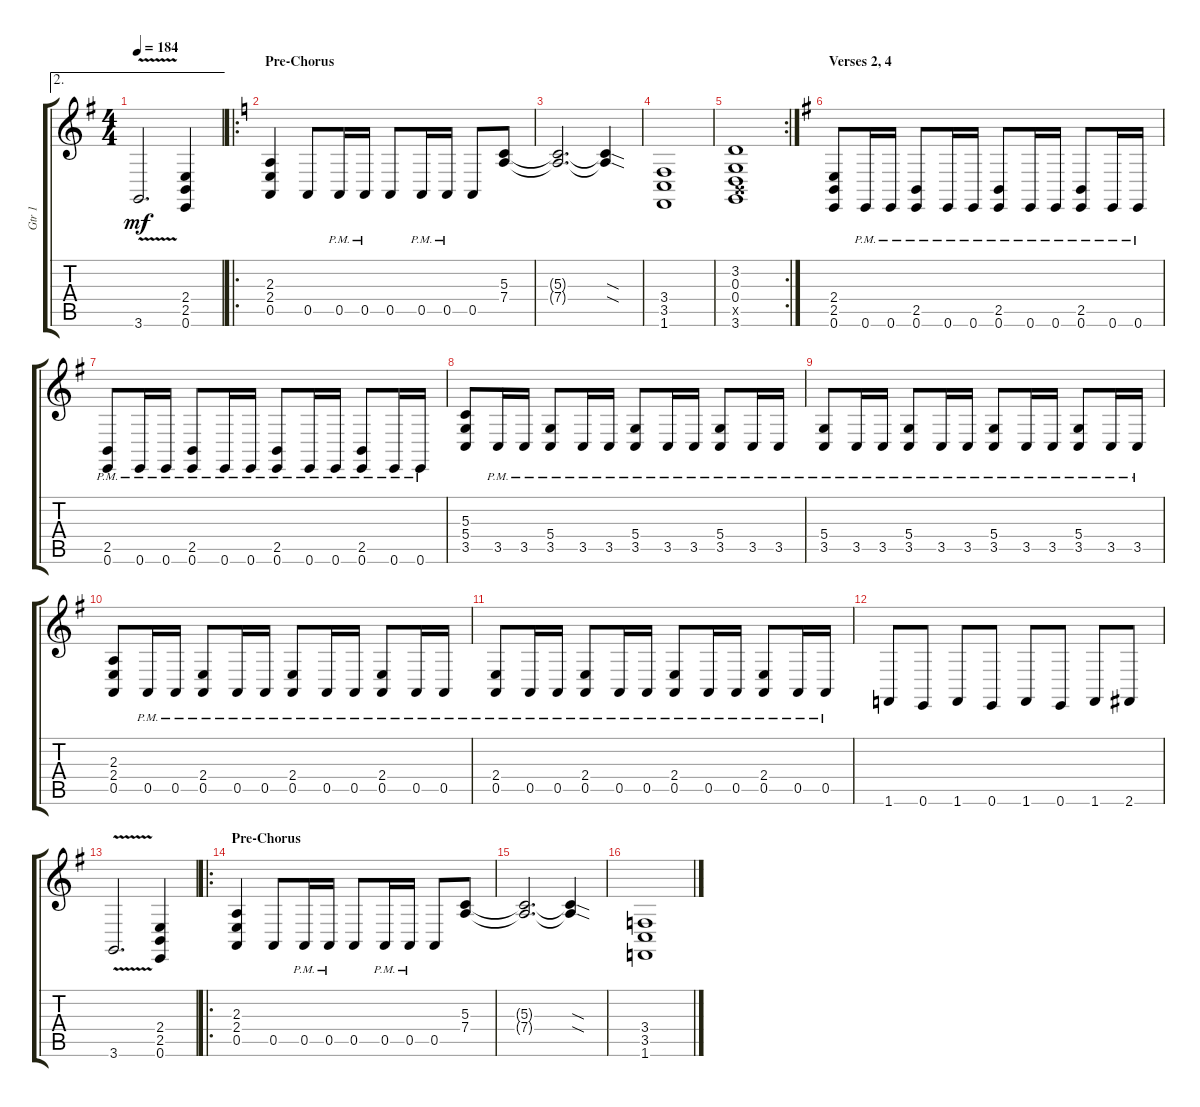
\track ("Gtr 1" "Gtr 1") {instrument acousticgrandpiano}
\staff {score tabs}
\tuning (E4 B3 G3 D3 A2 E2) {hide}
\ae 2
\ts (4 4)
\tempo 184
\clef g2
\ks g
3.6{v}.2{d dy mf} (2.4 2.5 0.6).4 |
\ro
\section ("" "Pre-Chorus")
\ks c
(2.3 2.4 0.5).4 0.5.8 0.5{pm}.16 0.5{pm}.16 0.5.8 0.5{pm}.16 0.5{pm}.16 0.5.8 (5.3 7.4).8 |
(5.3{t} 7.4{t}).2{d} (5.3{sod t} 7.4{sod t}).4 |
(3.4 3.5 1.6).1 |
\rc 2
(3.2 0.3 0.4 2.5{x} 3.6).1 |
\section ("" "Verses 2, 4")
\ks g
(2.4 2.5 0.6).8 0.6{pm}.16 0.6{pm}.16 (2.5{pm} 0.6{pm}).8 0.6{pm}.16 0.6{pm}.16 (2.5{pm} 0.6{pm}).8 0.6{pm}.16 0.6{pm}.16 (2.5{pm} 0.6{pm}).8 0.6{pm}.16 0.6{pm}.16 |
(2.5{pm} 0.6{pm}).8 0.6{pm}.16 0.6{pm}.16 (2.5{pm} 0.6{pm}).8 0.6{pm}.16 0.6{pm}.16 (2.5{pm} 0.6{pm}).8 0.6{pm}.16 0.6{pm}.16 (2.5{pm} 0.6{pm}).8 0.6{pm}.16 0.6{pm}.16 |
(5.3 5.4 3.5).8 3.5{pm}.16 3.5{pm}.16 (5.4{pm} 3.5{pm}).8 3.5{pm}.16 3.5{pm}.16 (5.4{pm} 3.5{pm}).8 3.5{pm}.16 3.5{pm}.16 (5.4{pm} 3.5{pm}).8 3.5{pm}.16 3.5{pm}.16 |
(5.4{pm} 3.5{pm}).8 3.5{pm}.16 3.5{pm}.16 (5.4{pm} 3.5{pm}).8 3.5{pm}.16 3.5{pm}.16 (5.4{pm} 3.5{pm}).8 3.5{pm}.16 3.5{pm}.16 (5.4{pm} 3.5{pm}).8 3.5{pm}.16 3.5{pm}.16 |
(2.3 2.4 0.5).8 0.5{pm}.16 0.5{pm}.16 (2.4{pm} 0.5{pm}).8 0.5{pm}.16 0.5{pm}.16 (2.4{pm} 0.5{pm}).8 0.5{pm}.16 0.5{pm}.16 (2.4{pm} 0.5{pm}).8 0.5{pm}.16 0.5{pm}.16 |
(2.4{pm} 0.5{pm}).8 0.5{pm}.16 0.5{pm}.16 (2.4{pm} 0.5{pm}).8 0.5{pm}.16 0.5{pm}.16 (2.4{pm} 0.5{pm}).8 0.5{pm}.16 0.5{pm}.16 (2.4{pm} 0.5{pm}).8 0.5{pm}.16 0.5{pm}.16 |
1.6.8 0.6.8 1.6.8 0.6.8 1.6.8 0.6.8 1.6.8 2.6.8 |
3.6{v}.2{d} (2.4 2.5 0.6).4 |
\ro
\section ("" "Pre-Chorus")
(2.3 2.4 0.5).4 0.5.8 0.5{pm}.16 0.5{pm}.16 0.5.8 0.5{pm}.16 0.5{pm}.16 0.5.8 (5.3 7.4).8 |
(5.3{t} 7.4{t}).2{d} (5.3{sod t} 7.4{sod t}).4 |
(3.4 3.5 1.6).1
